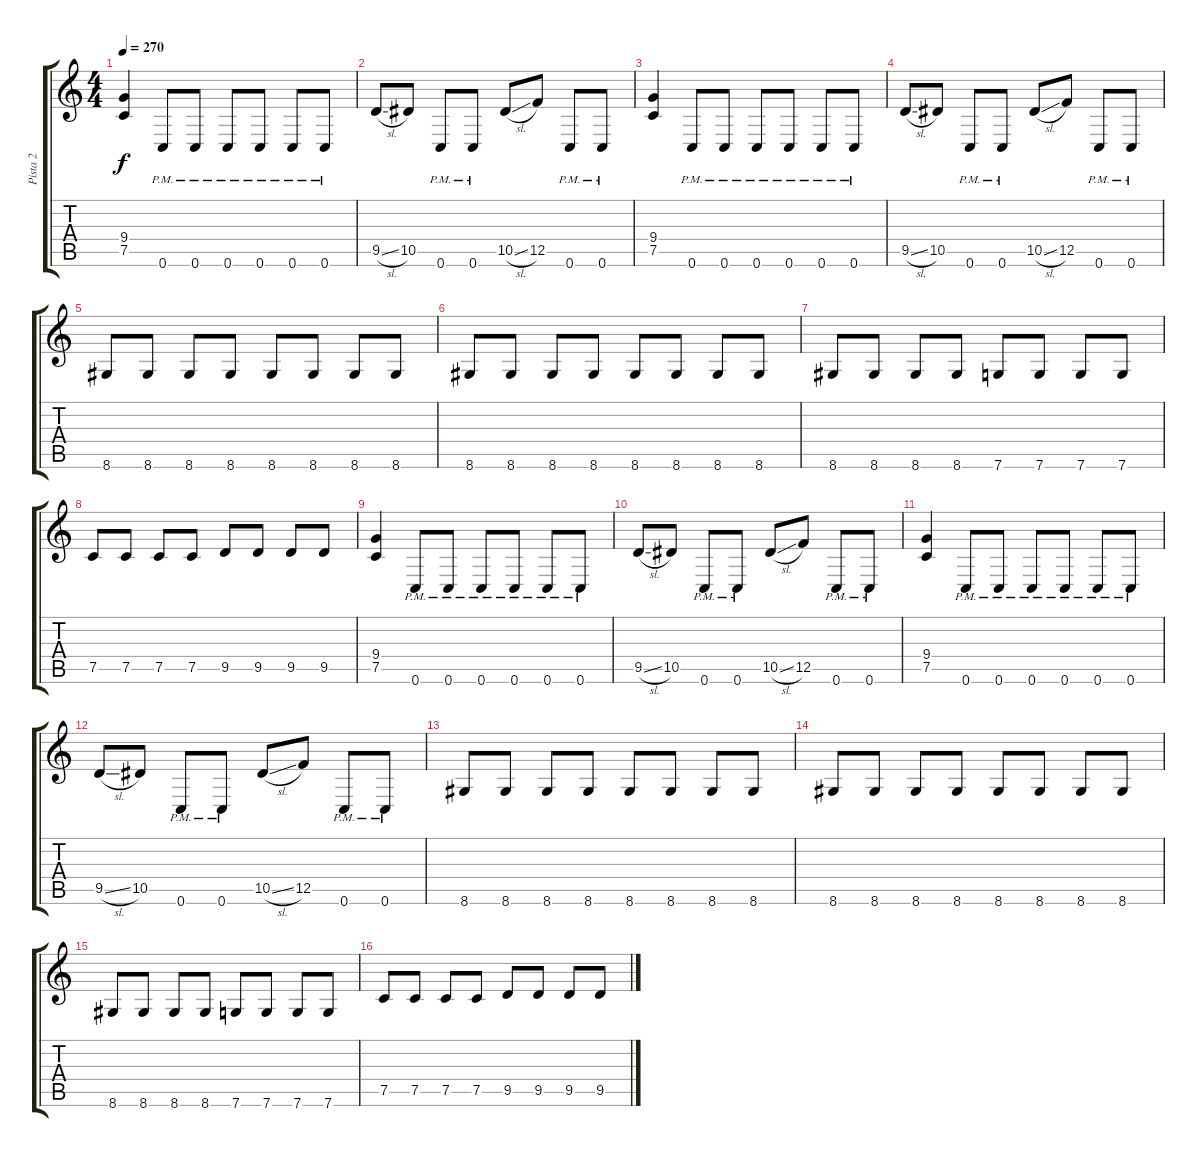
\track ("Pista 2" "Pista 2") {instrument distortionguitar}
\staff {score tabs}
\tuning (C4 G3 Eb3 Bb2 F2 C2) {hide}
\ts (4 4)
\tempo 270
\clef g2
\ks c
(9.4 7.5).4{dy f} 0.6{pm}.8 0.6{pm}.8 0.6{pm}.8 0.6{pm}.8 0.6{pm}.8 0.6{pm}.8 |
9.5{sl}.8 10.5.8 0.6{pm}.8 0.6{pm}.8 10.5{sl}.8 12.5.8 0.6{pm}.8 0.6{pm}.8 |
(9.4 7.5).4 0.6{pm}.8 0.6{pm}.8 0.6{pm}.8 0.6{pm}.8 0.6{pm}.8 0.6{pm}.8 |
9.5{sl}.8 10.5.8 0.6{pm}.8 0.6{pm}.8 10.5{sl}.8 12.5.8 0.6{pm}.8 0.6{pm}.8 |
8.6.8 8.6.8 8.6.8 8.6.8 8.6.8 8.6.8 8.6.8 8.6.8 |
8.6.8 8.6.8 8.6.8 8.6.8 8.6.8 8.6.8 8.6.8 8.6.8 |
8.6.8 8.6.8 8.6.8 8.6.8 7.6.8 7.6.8 7.6.8 7.6.8 |
7.5.8 7.5.8 7.5.8 7.5.8 9.5.8 9.5.8 9.5.8 9.5.8 |
(9.4 7.5).4 0.6{pm}.8 0.6{pm}.8 0.6{pm}.8 0.6{pm}.8 0.6{pm}.8 0.6{pm}.8 |
9.5{sl}.8 10.5.8 0.6{pm}.8 0.6{pm}.8 10.5{sl}.8 12.5.8 0.6{pm}.8 0.6{pm}.8 |
(9.4 7.5).4 0.6{pm}.8 0.6{pm}.8 0.6{pm}.8 0.6{pm}.8 0.6{pm}.8 0.6{pm}.8 |
9.5{sl}.8 10.5.8 0.6{pm}.8 0.6{pm}.8 10.5{sl}.8 12.5.8 0.6{pm}.8 0.6{pm}.8 |
8.6.8 8.6.8 8.6.8 8.6.8 8.6.8 8.6.8 8.6.8 8.6.8 |
8.6.8 8.6.8 8.6.8 8.6.8 8.6.8 8.6.8 8.6.8 8.6.8 |
8.6.8 8.6.8 8.6.8 8.6.8 7.6.8 7.6.8 7.6.8 7.6.8 |
7.5.8 7.5.8 7.5.8 7.5.8 9.5.8 9.5.8 9.5.8 9.5.8
